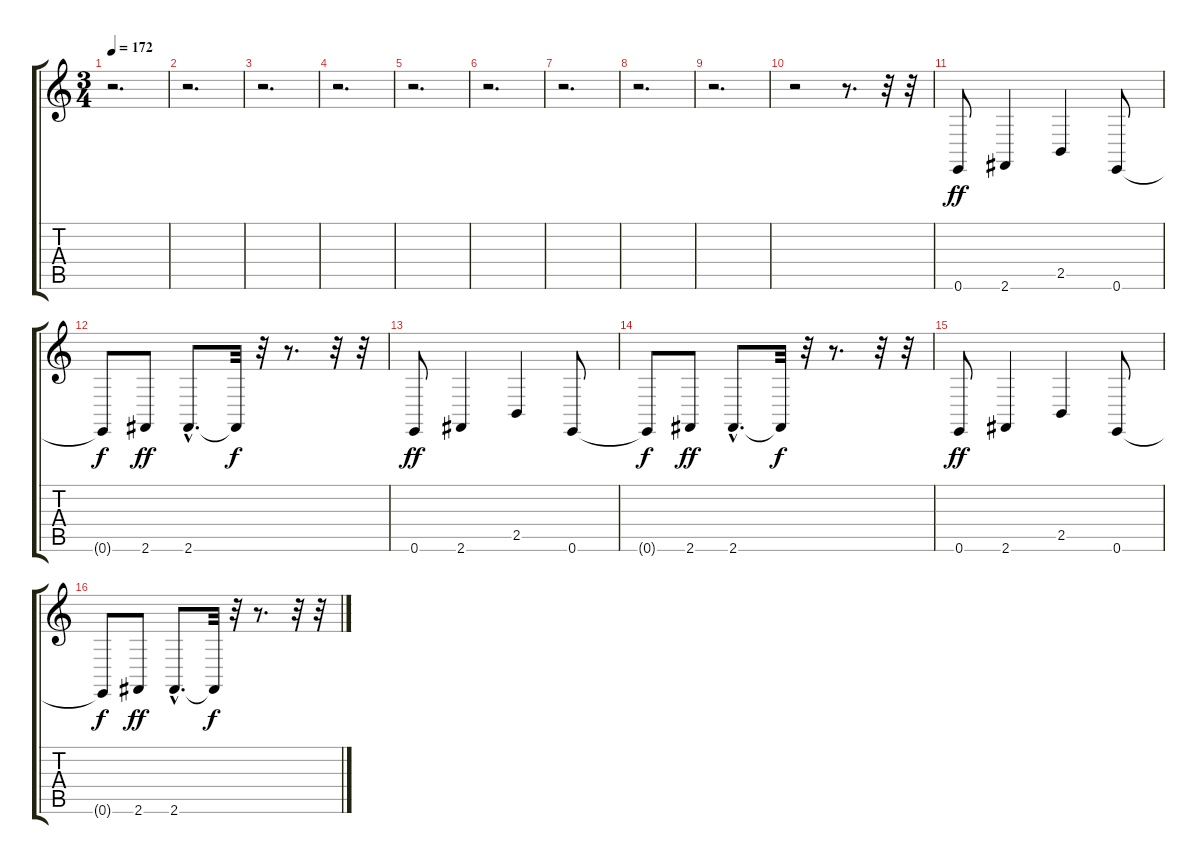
\track "" {instrument pizzicatostrings}
\staff {score tabs}
\tuning (E4 B3 G3 D3 A2 E2) {hide}
\ts (3 4)
\tempo 172
\clef g2
\ks c
r.2{d dy ff} |
r.2{d} |
r.2{d} |
r.2{d} |
r.2{d} |
r.2{d} |
r.2{d} |
r.2{d} |
r.2{d} |
r.2 r.8{d} r.32 r.32 |
0.6.8 2.6.4 2.5.4 0.6.8 |
0.6{t}.8{dy f} 2.6.8{dy ff} 2.6{hac}.8{d} 2.6{t}.32{dy f} r.32 r.8{d} r.32 r.32 |
0.6.8{dy ff} 2.6.4 2.5.4 0.6.8 |
0.6{t}.8{dy f} 2.6.8{dy ff} 2.6{hac}.8{d} 2.6{t}.32{dy f} r.32 r.8{d} r.32 r.32 |
0.6.8{dy ff} 2.6.4 2.5.4 0.6.8 |
0.6{t}.8{dy f} 2.6.8{dy ff} 2.6{hac}.8{d} 2.6{t}.32{dy f} r.32 r.8{d} r.32 r.32
